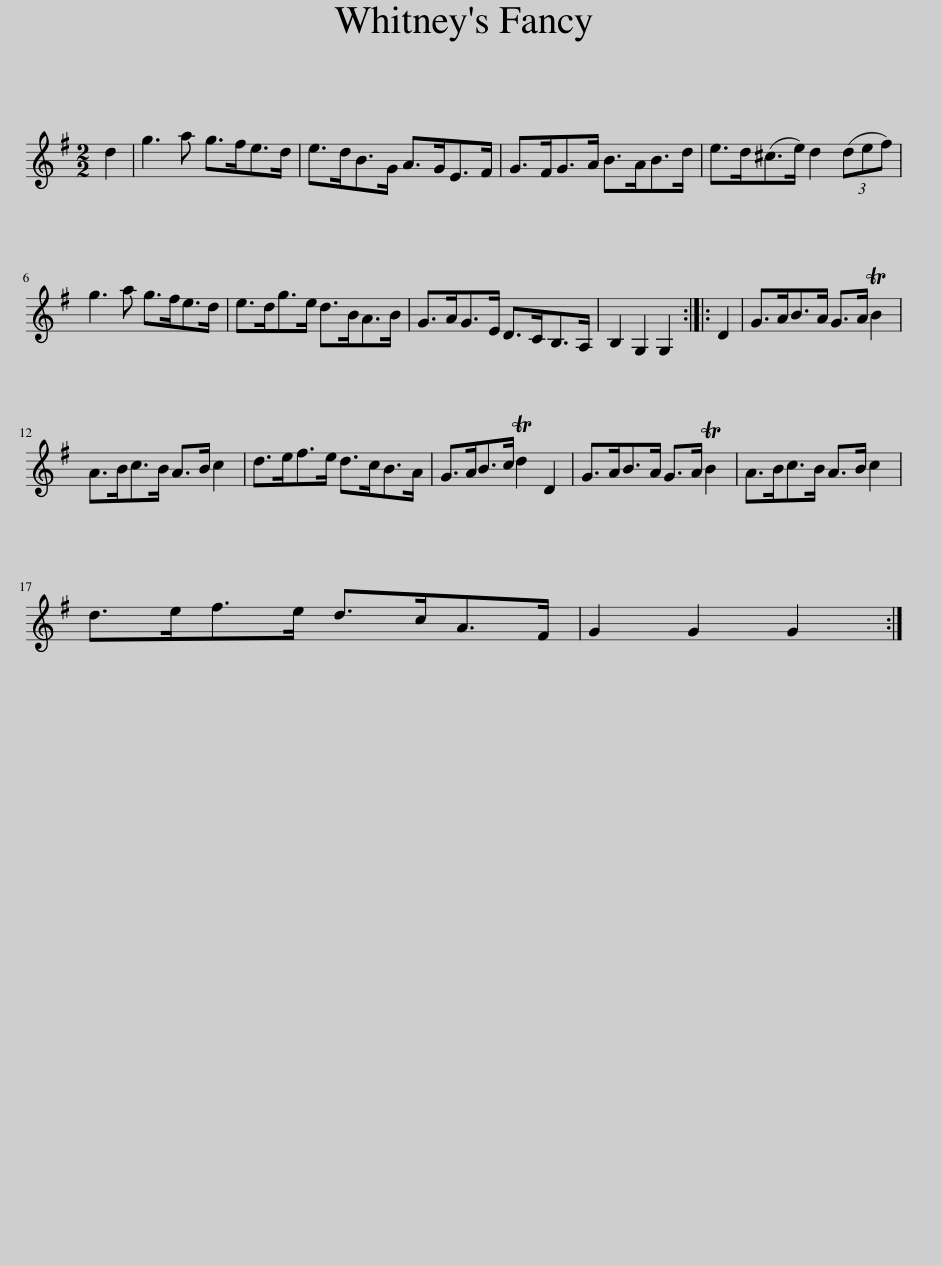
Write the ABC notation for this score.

X:1
L:1/8
M:2/2
I:linebreak $
K:G
V:1 treble
V:1
 d2 | g3 a g>fe>d | e>dB>G A>GE>F | G>FG>A B>AB>d | e>d(^c>e) d2 (3(def) |$ %5
 g3 a g>fe>d | e>dg>e d>BA>B | G>AG>E D>CB,>A, | B,2 G,2 G,2 :: D2 | %10
 G>AB>A G>A TB2 |$ A>Bc>B A>B c2 | d>ef>e d>cB>A | G>AB>c Td2 D2 | G>AB>A G>A TB2 | %15
 A>Bc>B A>B c2 |$ d>ef>e d>cA>F | G2 G2 G2 :| %18
